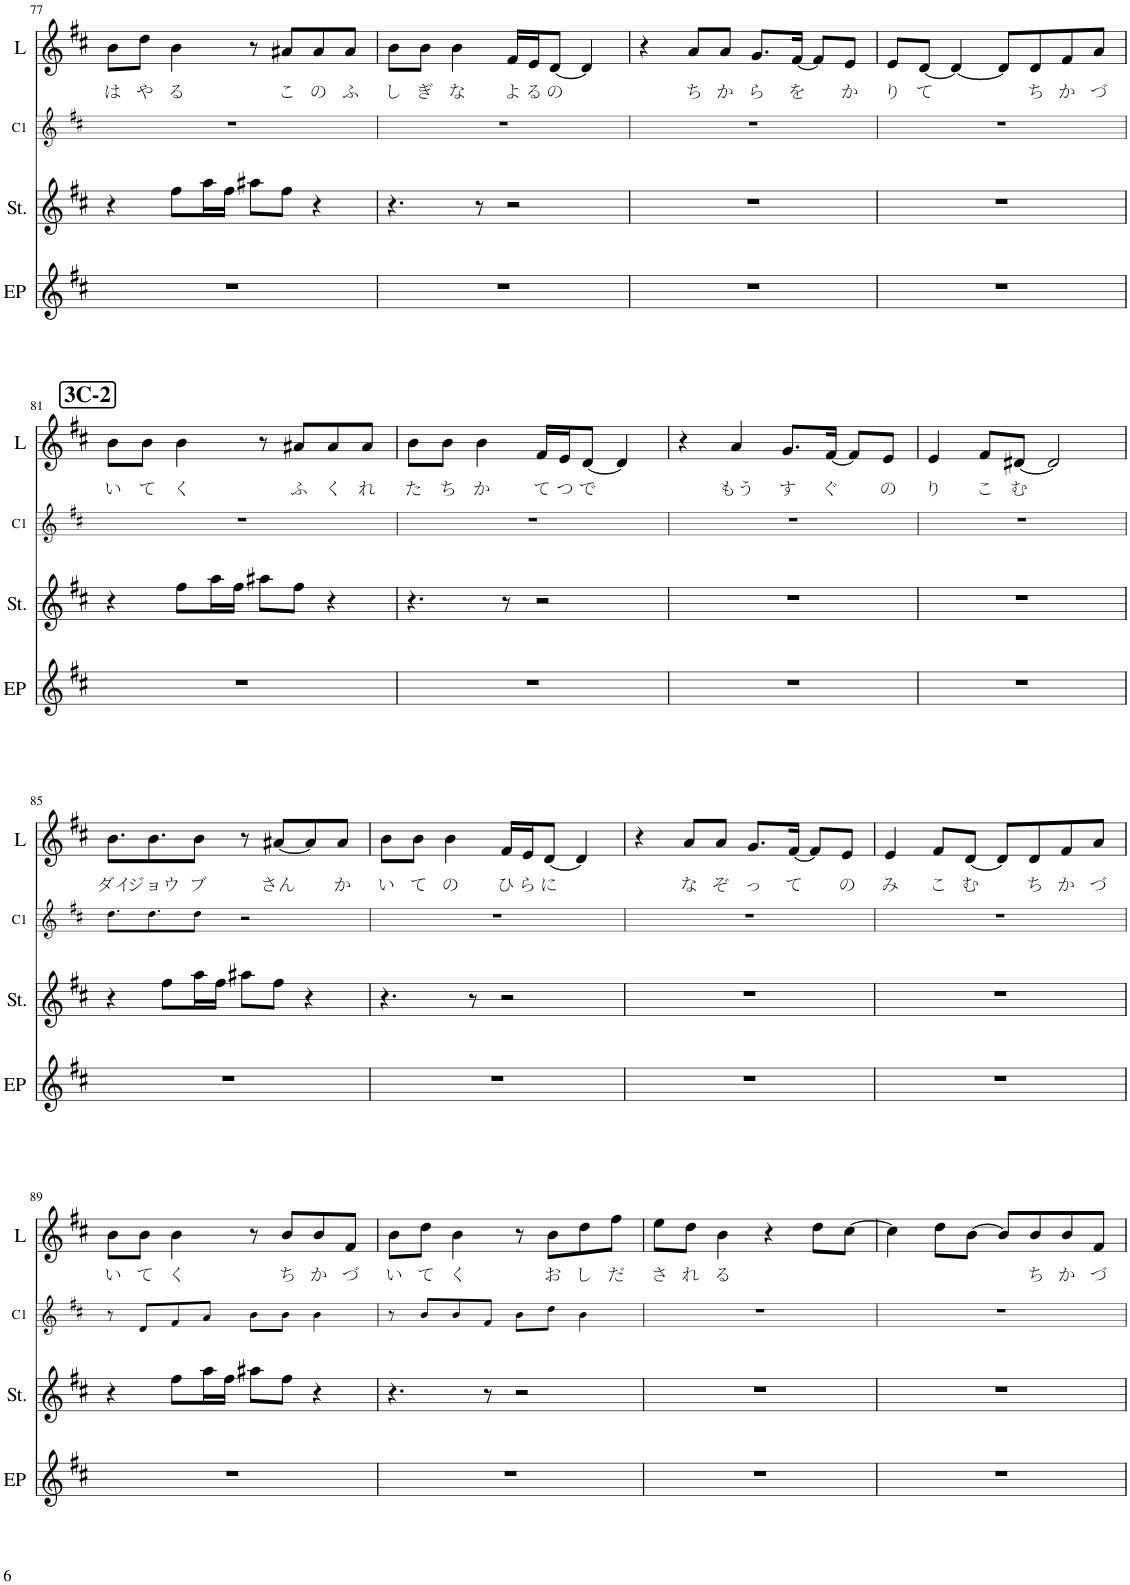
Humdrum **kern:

**kern	**kern	**kern	**kern	**text
*part4	*part3	*part2	*part1	*part1
*staff4	*staff3	*staff2	*staff1	*staff1
*I"EP	*I"Strings	*I"Chorus 1	*I"Lead	*
*I'EP	*I'St.	*I'C1	*I'L	*
!!LO:PB:g=z
*clefG2	*clefG2	*clefG2	*clefG2	*
*	*	*Trd5c9	*Trd5c9	*
*k[f#c#]	*k[f#c#]	*k[f#c#]	*k[f#c#]	*
*M4/4	*M4/4	*M4/4	*M4/4	*
=77	=77	=77	=77	=77
!	!	!	!	!LO:LY:b
1r	4r	1r	8b\L	は
!	!	!	!	!LO:LY:b
.	.	.	8dd\J	や
!	!	!	!	!LO:LY:b
.	8ff#\L	.	4b\	る
.	16aa\L	.	.	.
.	16ff#\JJ	.	.	.
.	8aa#X\L	.	8r	.
!	!	!	!	!LO:LY:b
.	8ff#\J	.	8a#X/L	こ
!	!	!	!	!LO:LY:b
.	4r	.	8a#/	の
!	!	!	!	!LO:LY:b
.	.	.	8a#/J	ふ
=78	=78	=78	=78	=78
!	!	!	!	!LO:LY:b
1r	4.r	1r	8b\L	し
!	!	!	!	!LO:LY:b
.	.	.	8b\J	ぎ
!	!	!	!	!LO:LY:b
.	.	.	4b\	な
.	8r	.	.	.
!	!	!	!	!LO:LY:b
.	2r	.	16f#/LL	よ
!	!	!	!	!LO:LY:b
.	.	.	16e/J	る
!	!	!	!	!LO:LY:b
.	.	.	[8d/J	の
.	.	.	4d/]	.
=79	=79	=79	=79	=79
1r	1r	1r	4r	.
!	!	!	!	!LO:LY:b
.	.	.	8a/L	ち
!	!	!	!	!LO:LY:b
.	.	.	8a/J	か
!	!	!	!	!LO:LY:b
.	.	.	8.g/L	ら
!	!	!	!	!LO:LY:b
.	.	.	[16f#/Jk	を
.	.	.	8f#/L]	.
!	!	!	!	!LO:LY:b
.	.	.	8e/J	か
=80	=80	=80	=80	=80
!	!	!	!	!LO:LY:b
1r	1r	1r	8e/L	り
!	!	!	!	!LO:LY:b
.	.	.	[8d/J	て
.	.	.	4d/_	.
.	.	.	8d/L]	.
!	!	!	!	!LO:LY:b
.	.	.	8d/	ち
!	!	!	!	!LO:LY:b
.	.	.	8f#/	か
!	!	!	!	!LO:LY:b
.	.	.	8a/J	づ
!!LO:LB:g=z
!!LO:REH:place=s1:a:B:cj:fs=14:t=3C-2
=81	=81	=81	=81	=81
!	!	!	!	!LO:LY:b
1r	4r	1r	8b\L	い
!	!	!	!	!LO:LY:b
.	.	.	8b\J	て
!	!	!	!	!LO:LY:b
.	8ff#\L	.	4b\	く
.	16aa\L	.	.	.
.	16ff#\JJ	.	.	.
.	8aa#X\L	.	8r	.
!	!	!	!	!LO:LY:b
.	8ff#\J	.	8a#X/L	ふ
!	!	!	!	!LO:LY:b
.	4r	.	8a#/	く
!	!	!	!	!LO:LY:b
.	.	.	8a#/J	れ
=82	=82	=82	=82	=82
!	!	!	!	!LO:LY:b
1r	4.r	1r	8b\L	た
!	!	!	!	!LO:LY:b
.	.	.	8b\J	ち
!	!	!	!	!LO:LY:b
.	.	.	4b\	か
.	8r	.	.	.
!	!	!	!	!LO:LY:b
.	2r	.	16f#/LL	て
!	!	!	!	!LO:LY:b
.	.	.	16e/J	つ
!	!	!	!	!LO:LY:b
.	.	.	[8d/J	で
.	.	.	4d/]	.
=83	=83	=83	=83	=83
1r	1r	1r	4r	.
!	!	!	!	!LO:LY:b
.	.	.	4a/	もう
!	!	!	!	!LO:LY:b
.	.	.	8.g/L	す
!	!	!	!	!LO:LY:b
.	.	.	[16f#/Jk	ぐ
.	.	.	8f#/L]	.
!	!	!	!	!LO:LY:b
.	.	.	8e/J	の
=84	=84	=84	=84	=84
!	!	!	!	!LO:LY:b
1r	1r	1r	4e/	り
!	!	!	!	!LO:LY:b
.	.	.	8f#/L	こ
!	!	!	!	!LO:LY:b
.	.	.	[8d#X/J	む
.	.	.	2d#/]	.
!!LO:LB:g=z
=85	=85	=85	=85	=85
!	!	!	!	!LO:LY:b
1r	4r	8.dd\L	8.b\L	ダイ
!	!	!	!	!LO:LY:b
.	.	8.dd\	8.b\	ジョウ
.	8ff#\L	.	.	.
!	!	!	!	!LO:LY:b
.	16aa\L	8dd\J	8b\J	ブ
.	16ff#\JJ	.	.	.
.	8aa#X\L	2r	8r	.
!	!	!	!	!LO:LY:b
.	8ff#\J	.	[8a#X/L	さん
.	4r	.	8a#/]	.
!	!	!	!	!LO:LY:b
.	.	.	8a#/J	か
=86	=86	=86	=86	=86
!	!	!	!	!LO:LY:b
1r	4.r	1r	8b\L	い
!	!	!	!	!LO:LY:b
.	.	.	8b\J	て
!	!	!	!	!LO:LY:b
.	.	.	4b\	の
.	8r	.	.	.
!	!	!	!	!LO:LY:b
.	2r	.	16f#/LL	ひ
!	!	!	!	!LO:LY:b
.	.	.	16e/J	ら
!	!	!	!	!LO:LY:b
.	.	.	[8d/J	に
.	.	.	4d/]	.
=87	=87	=87	=87	=87
1r	1r	1r	4r	.
!	!	!	!	!LO:LY:b
.	.	.	8a/L	な
!	!	!	!	!LO:LY:b
.	.	.	8a/J	ぞ
!	!	!	!	!LO:LY:b
.	.	.	8.g/L	っ
!	!	!	!	!LO:LY:b
.	.	.	[16f#/Jk	て
.	.	.	8f#/L]	.
!	!	!	!	!LO:LY:b
.	.	.	8e/J	の
=88	=88	=88	=88	=88
!	!	!	!	!LO:LY:b
1r	1r	1r	4e/	み
!	!	!	!	!LO:LY:b
.	.	.	8f#/L	こ
!	!	!	!	!LO:LY:b
.	.	.	[8d/J	む
.	.	.	8d/L]	.
!	!	!	!	!LO:LY:b
.	.	.	8d/	ち
!	!	!	!	!LO:LY:b
.	.	.	8f#/	か
!	!	!	!	!LO:LY:b
.	.	.	8a/J	づ
!!LO:LB:g=z
=89	=89	=89	=89	=89
!	!	!	!	!LO:LY:b
1r	4r	8r	8b\L	い
!	!	!	!	!LO:LY:b
.	.	8d/L	8b\J	て
!	!	!	!	!LO:LY:b
.	8ff#\L	8f#/	4b\	く
.	16aa\L	8a/J	.	.
.	16ff#\JJ	.	.	.
.	8aa#X\L	8b\L	8r	.
!	!	!	!	!LO:LY:b
.	8ff#\J	8b\J	8b/L	ち
!	!	!	!	!LO:LY:b
.	4r	4b\	8b/	か
!	!	!	!	!LO:LY:b
.	.	.	8f#/J	づ
=90	=90	=90	=90	=90
!	!	!	!	!LO:LY:b
1r	4.r	8r	8b\L	い
!	!	!	!	!LO:LY:b
.	.	8b/L	8dd\J	て
!	!	!	!	!LO:LY:b
.	.	8b/	4b\	く
.	8r	8f#/J	.	.
.	2r	8b\L	8r	.
!	!	!	!	!LO:LY:b
.	.	8dd\J	8b\L	お
!	!	!	!	!LO:LY:b
.	.	4b\	8dd\	し
!	!	!	!	!LO:LY:b
.	.	.	8ff#\J	だ
=91	=91	=91	=91	=91
!	!	!	!	!LO:LY:b
1r	1r	1r	8ee\L	さ
!	!	!	!	!LO:LY:b
.	.	.	8dd\J	れ
!	!	!	!	!LO:LY:b
.	.	.	4b\	る
.	.	.	4r	.
.	.	.	8dd\L	.
.	.	.	[8cc#\J	.
=92	=92	=92	=92	=92
1r	1r	1r	4cc#\]	.
.	.	.	8dd\L	.
.	.	.	[8b\J	.
.	.	.	8b/L]	.
!	!	!	!	!LO:LY:b
.	.	.	8b/	ち
!	!	!	!	!LO:LY:b
.	.	.	8b/	か
!	!	!	!	!LO:LY:b
.	.	.	8f#/J	づ
=	=	=	=	=
*-	*-	*-	*-	*-
